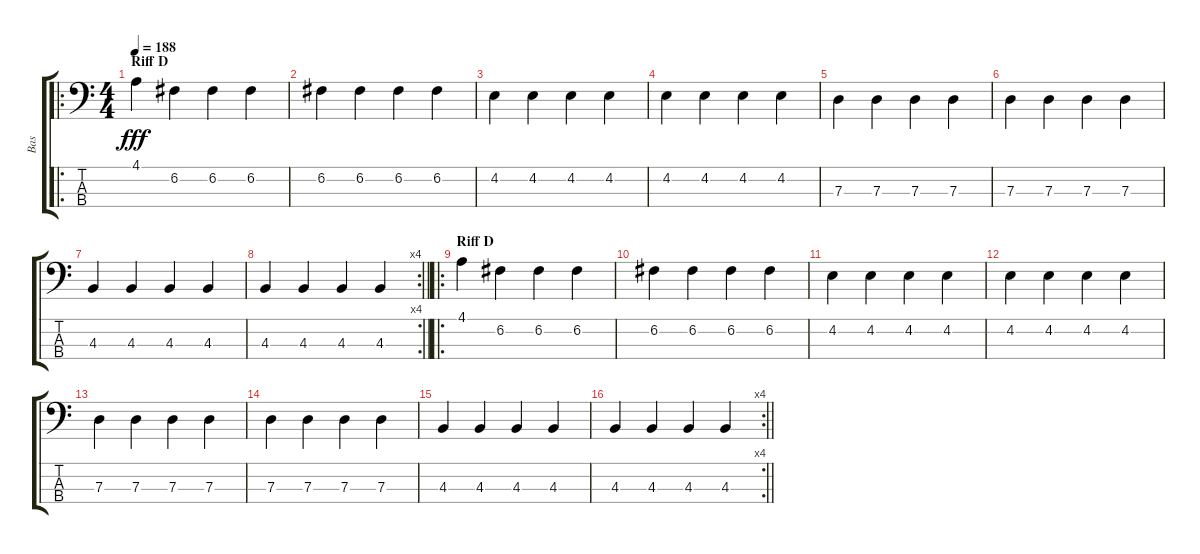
\track ("Bas" "Bas") {instrument electricbassfinger}
\staff {score tabs}
\tuning (F2 C2 G1 D1) {hide}
\ro
\ts (4 4)
\section ("" "Riff D")
\tempo 188
\clef f4
\ks c
4.1.4{dy fff} 6.2.4 6.2.4 6.2.4 |
6.2.4 6.2.4 6.2.4 6.2.4 |
4.2.4 4.2.4 4.2.4 4.2.4 |
4.2.4 4.2.4 4.2.4 4.2.4 |
7.3.4 7.3.4 7.3.4 7.3.4 |
7.3.4 7.3.4 7.3.4 7.3.4 |
4.3.4 4.3.4 4.3.4 4.3.4 |
\rc 4
\barLineRight lightlight
4.3.4 4.3.4 4.3.4 4.3.4 |
\ro
\section ("" "Riff D")
4.1.4{volume 16} 6.2.4 6.2.4 6.2.4 |
6.2.4 6.2.4 6.2.4 6.2.4 |
4.2.4 4.2.4 4.2.4 4.2.4 |
4.2.4 4.2.4 4.2.4 4.2.4 |
7.3.4 7.3.4 7.3.4 7.3.4 |
7.3.4 7.3.4 7.3.4 7.3.4 |
4.3.4 4.3.4 4.3.4 4.3.4 |
\rc 4
\barLineRight lightlight
4.3.4 4.3.4 4.3.4 4.3.4
